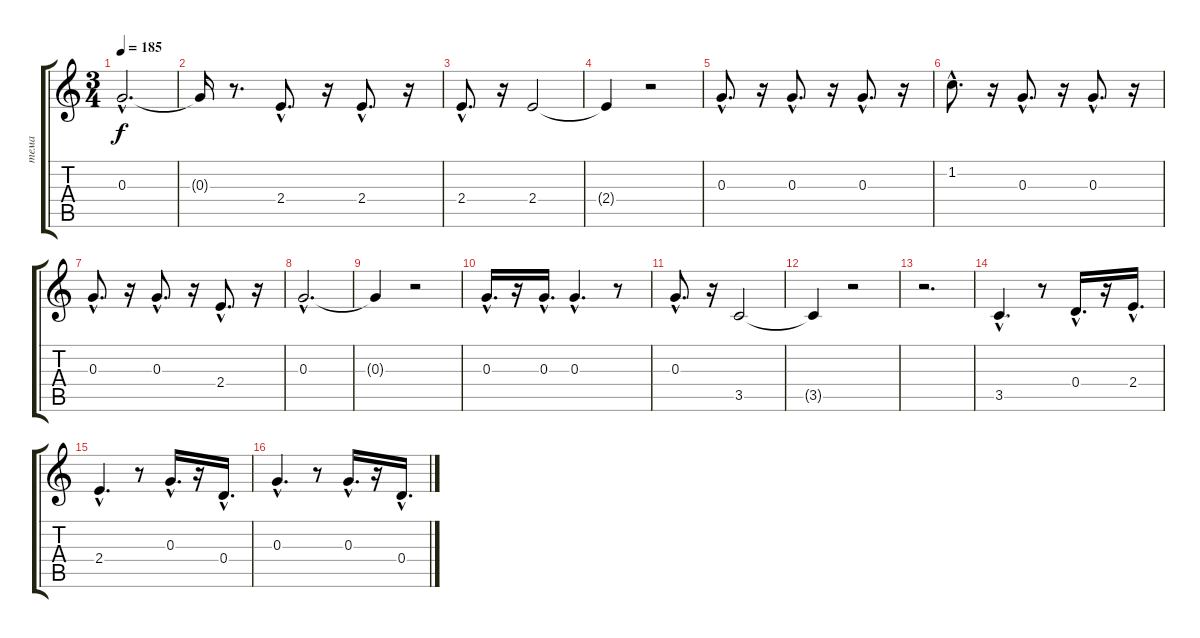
\track ("тема" "тема") {instrument acousticguitarnylon}
\staff {score tabs}
\tuning (E4 B3 G3 D3 A2 E2) {hide}
\ts (3 4)
\tempo 185
\clef g2
\ks c
0.3{hac}.2{d dy f} |
0.3{t}.16 r.8{d} 2.4{hac}.8{d} r.16 2.4{hac}.8{d} r.16 |
2.4{hac}.8{d} r.16 2.4.2 |
2.4{t}.4 r.2 |
0.3{hac}.8{d} r.16 0.3{hac}.8{d} r.16 0.3{hac}.8{d} r.16 |
1.2{hac}.8{d} r.16 0.3{hac}.8{d} r.16 0.3{hac}.8{d} r.16 |
0.3{hac}.8{d} r.16 0.3{hac}.8{d} r.16 2.4{hac}.8{d} r.16 |
0.3{hac}.2{d} |
0.3{t}.4 r.2 |
0.3{hac}.16{d} r.16 0.3{hac}.16{d} 0.3{hac}.4{d} r.8 |
0.3{hac}.8{d} r.16 3.5.2 |
3.5{t}.4 r.2 |
r.2{d} |
3.5{hac}.4{d} r.8 0.4{hac}.16{d} r.16 2.4{hac}.16{d} |
2.4{hac}.4{d} r.8 0.3{hac}.16{d} r.16 0.4{hac}.16{d} |
0.3{hac}.4{d} r.8 0.3{hac}.16{d} r.16 0.4{hac}.16{d}
